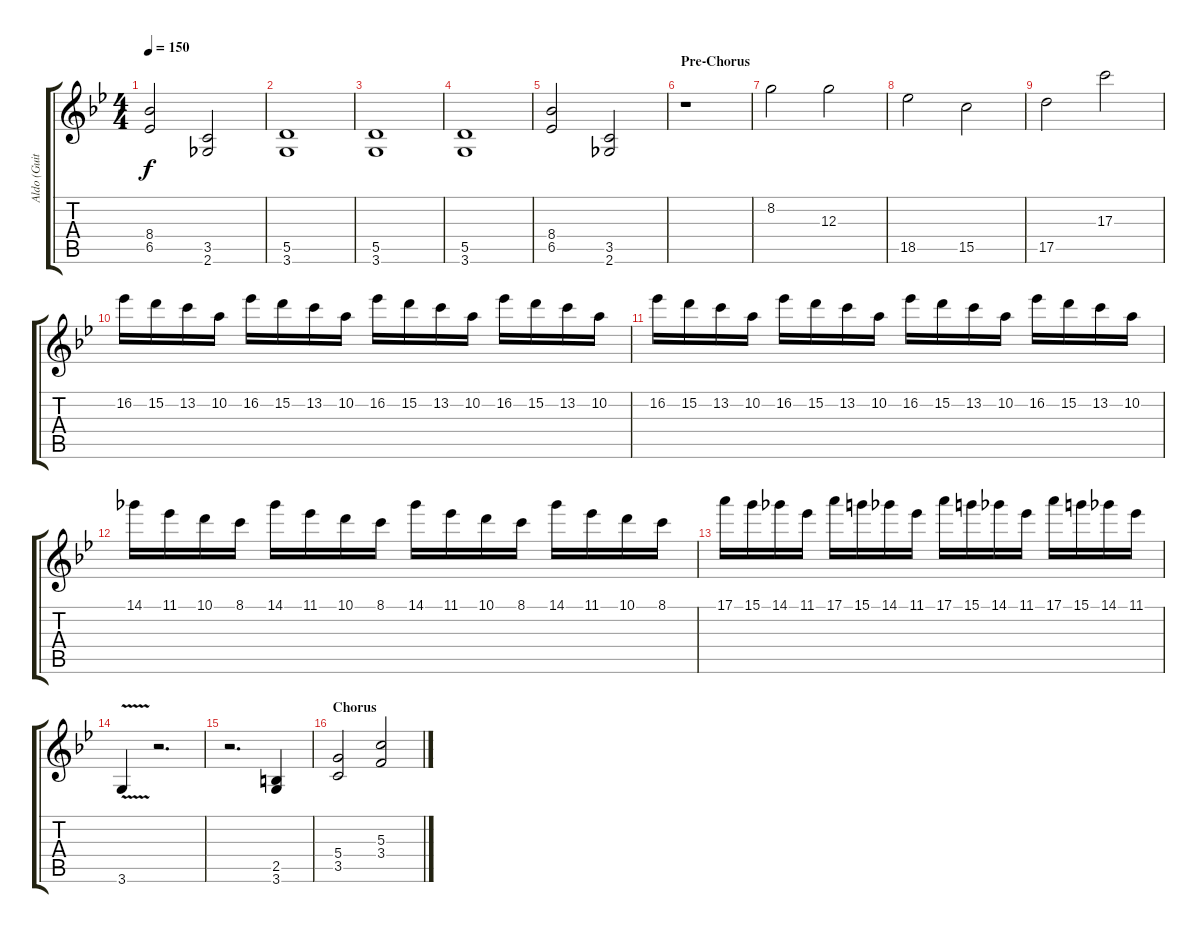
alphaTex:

\track ("Aldo (Guitar I)" "Aldo (Guit") {instrument distortionguitar}
\staff {score tabs}
\tuning (E4 B3 G3 D3 A2 E2) {hide}
\ts (4 4)
\tempo 150
\clef g2
\ks gminor
(8.4 6.5).2{dy f} (3.5 2.6).2 |
(5.5 3.6).1 |
(5.5 3.6).1 |
(5.5 3.6).1 |
(8.4 6.5).2 (3.5 2.6).2 |
\section ("" "Pre-Chorus")
r.1{volume 8} |
8.2.2 12.3.2 |
18.5.2 15.5.2 |
17.5.2 17.3.2 |
16.2.16{volume 9} 15.2.16 13.2.16 10.2.16 16.2.16 15.2.16 13.2.16 10.2.16 16.2.16 15.2.16 13.2.16 10.2.16 16.2.16 15.2.16 13.2.16 10.2.16 |
16.2.16 15.2.16 13.2.16 10.2.16 16.2.16 15.2.16 13.2.16 10.2.16 16.2.16 15.2.16 13.2.16 10.2.16 16.2.16 15.2.16 13.2.16 10.2.16 |
14.1.16 11.1.16 10.1.16 8.1.16 14.1.16 11.1.16 10.1.16 8.1.16 14.1.16 11.1.16 10.1.16 8.1.16 14.1.16 11.1.16 10.1.16 8.1.16 |
17.1.16 15.1.16 14.1.16 11.1.16 17.1.16 15.1.16 14.1.16 11.1.16 17.1.16 15.1.16 14.1.16 11.1.16 17.1.16 15.1.16 14.1.16 11.1.16 |
3.6{v}.4 r.2{d} |
r.2{d} (2.5 3.6).4 |
\section ("" "Chorus")
(5.4 3.5).2 (5.3 3.4).2
